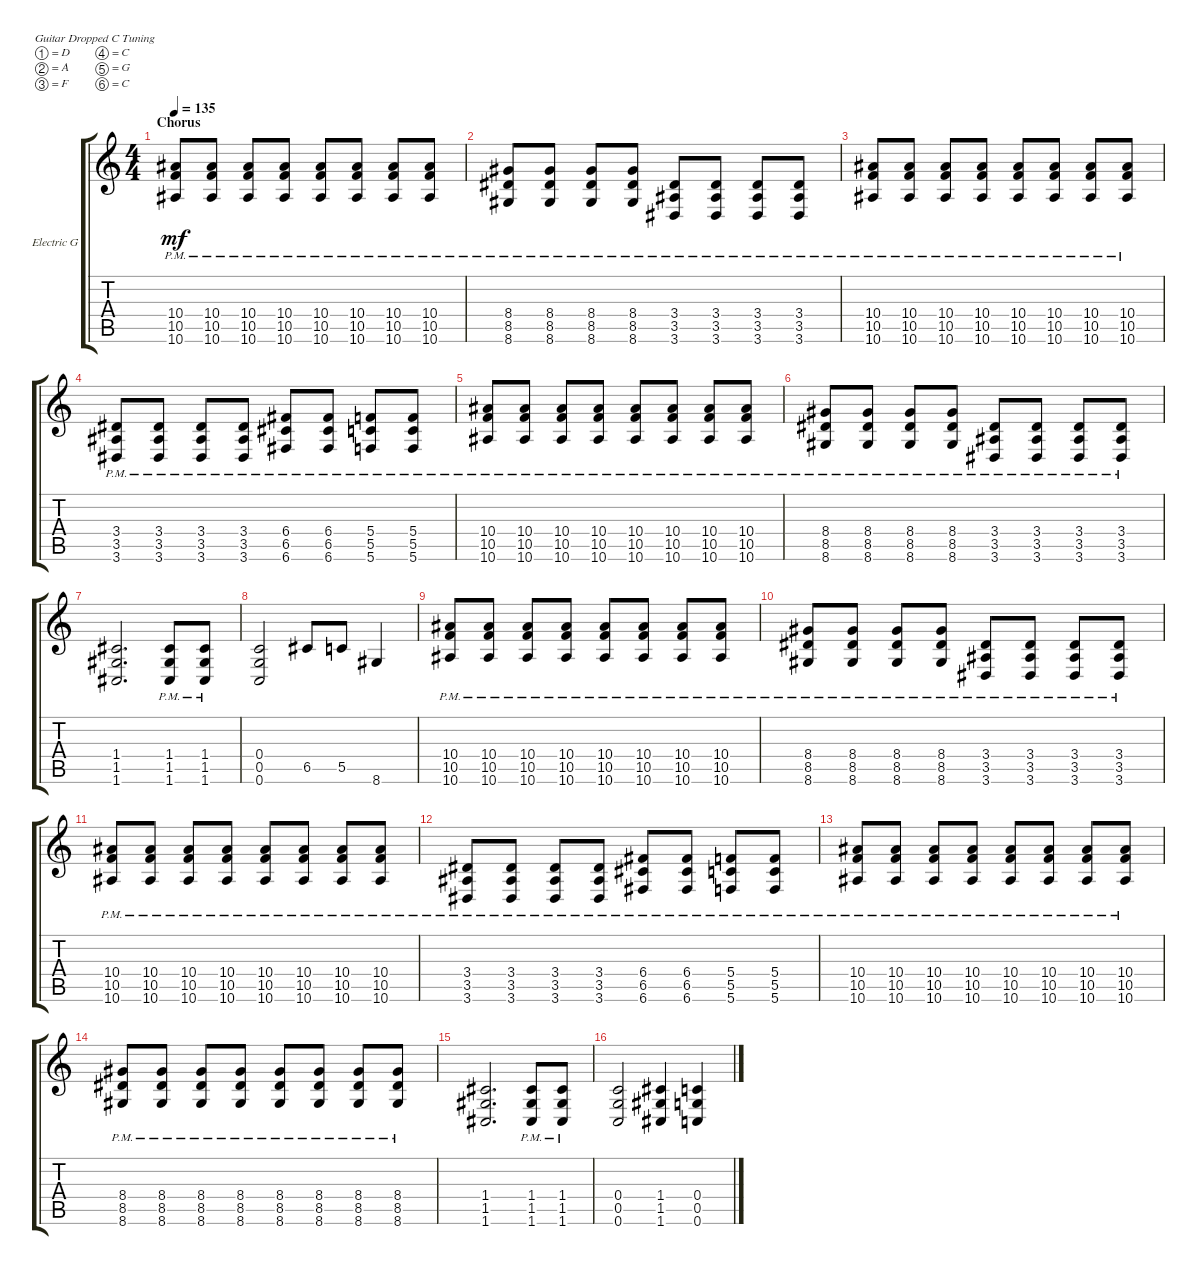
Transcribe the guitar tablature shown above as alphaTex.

\defaultSystemsLayout 4
\bracketExtendMode groupsimilarinstruments
\firstSystemTrackNameOrientation horizontal
\otherSystemsTrackNameOrientation horizontal
\track ("Electric Guitar" "Electric G") {instrument distortionguitar}
\staff {score tabs}
\tuning (D4 A3 F3 C3 G2 C2)
\ts (4 4)
\section ("" "Chorus")
\tempo 135
\clef g2
\scale
1.11728
\ks c
(10.6{pm} 10.5{pm} 10.4{pm}).8{dy mf} (10.6{pm} 10.5{pm} 10.4{pm}).8 (10.6{pm} 10.5{pm} 10.4{pm}).8 (10.6{pm} 10.5{pm} 10.4{pm}).8 (10.6{pm} 10.5{pm} 10.4{pm}).8 (10.6{pm} 10.5{pm} 10.4{pm}).8 (10.6{pm} 10.5{pm} 10.4{pm}).8 (10.6{pm} 10.5{pm} 10.4{pm}).8 |
\scale
0.960908 (8.6{pm} 8.4{pm} 8.5{pm}).8 (8.6{pm} 8.4{pm} 8.5{pm}).8 (8.6{pm} 8.4{pm} 8.5{pm}).8 (8.6{pm} 8.4{pm} 8.5{pm}).8 (3.6{pm} 3.5{pm} 3.4{pm}).8 (3.4{pm} 3.5{pm} 3.6{pm}).8 (3.6{pm} 3.5{pm} 3.4{pm}).8 (3.4{pm} 3.5{pm} 3.6{pm}).8 |
\scale
0.960908 (10.6{pm} 10.5{pm} 10.4{pm}).8 (10.6{pm} 10.5{pm} 10.4{pm}).8 (10.6{pm} 10.5{pm} 10.4{pm}).8 (10.6{pm} 10.5{pm} 10.4{pm}).8 (10.6{pm} 10.5{pm} 10.4{pm}).8 (10.6{pm} 10.5{pm} 10.4{pm}).8 (10.6{pm} 10.5{pm} 10.4{pm}).8 (10.6{pm} 10.5{pm} 10.4{pm}).8 |
\scale
0.960908 (3.6{pm} 3.5{pm} 3.4{pm}).8 (3.4{pm} 3.5{pm} 3.6{pm}).8 (3.6{pm} 3.5{pm} 3.4{pm}).8 (3.4{pm} 3.5{pm} 3.6{pm}).8 (6.6{pm} 6.4{pm} 6.5{pm}).8 (6.6{pm} 6.4{pm} 6.5{pm}).8 (5.6{pm} 5.4{pm} 5.5{pm}).8 (5.6{pm} 5.4{pm} 5.5{pm}).8 |
\scale
1.11728 (10.6{pm} 10.5{pm} 10.4{pm}).8 (10.6{pm} 10.5{pm} 10.4{pm}).8 (10.6{pm} 10.5{pm} 10.4{pm}).8 (10.6{pm} 10.5{pm} 10.4{pm}).8 (10.6{pm} 10.5{pm} 10.4{pm}).8 (10.6{pm} 10.5{pm} 10.4{pm}).8 (10.6{pm} 10.5{pm} 10.4{pm}).8 (10.6{pm} 10.5{pm} 10.4{pm}).8 |
\scale
0.960908 (8.6{pm} 8.4{pm} 8.5{pm}).8 (8.6{pm} 8.4{pm} 8.5{pm}).8 (8.6{pm} 8.4{pm} 8.5{pm}).8 (8.6{pm} 8.4{pm} 8.5{pm}).8 (3.6{pm} 3.5{pm} 3.4{pm}).8 (3.4{pm} 3.5{pm} 3.6{pm}).8 (3.6{pm} 3.5{pm} 3.4{pm}).8 (3.4{pm} 3.5{pm} 3.6{pm}).8 |
\scale
0.960908 (1.6 1.5 1.4).2{d} (1.6{pm} 1.5{pm} 1.4{pm}).8 (1.6{pm} 1.5{pm} 1.4{pm}).8 |
\scale
0.960908 (0.6 0.5 0.4).2 6.5.8 5.5.8 8.6.4 |
\scale
1.11728 (10.6{pm} 10.5{pm} 10.4{pm}).8 (10.6{pm} 10.5{pm} 10.4{pm}).8 (10.6{pm} 10.5{pm} 10.4{pm}).8 (10.6{pm} 10.5{pm} 10.4{pm}).8 (10.6{pm} 10.5{pm} 10.4{pm}).8 (10.6{pm} 10.5{pm} 10.4{pm}).8 (10.6{pm} 10.5{pm} 10.4{pm}).8 (10.6{pm} 10.5{pm} 10.4{pm}).8 |
\scale
0.960908 (8.6{pm} 8.4{pm} 8.5{pm}).8 (8.6{pm} 8.4{pm} 8.5{pm}).8 (8.6{pm} 8.4{pm} 8.5{pm}).8 (8.6{pm} 8.4{pm} 8.5{pm}).8 (3.6{pm} 3.5{pm} 3.4{pm}).8 (3.4{pm} 3.5{pm} 3.6{pm}).8 (3.6{pm} 3.5{pm} 3.4{pm}).8 (3.4{pm} 3.5{pm} 3.6{pm}).8 |
\scale
0.960908 (10.6{pm} 10.5{pm} 10.4{pm}).8 (10.6{pm} 10.5{pm} 10.4{pm}).8 (10.6{pm} 10.5{pm} 10.4{pm}).8 (10.6{pm} 10.5{pm} 10.4{pm}).8 (10.6{pm} 10.5{pm} 10.4{pm}).8 (10.6{pm} 10.5{pm} 10.4{pm}).8 (10.6{pm} 10.5{pm} 10.4{pm}).8 (10.6{pm} 10.5{pm} 10.4{pm}).8 |
\scale
0.960908 (3.6{pm} 3.5{pm} 3.4{pm}).8 (3.4{pm} 3.5{pm} 3.6{pm}).8 (3.6{pm} 3.5{pm} 3.4{pm}).8 (3.4{pm} 3.5{pm} 3.6{pm}).8 (6.6{pm} 6.4{pm} 6.5{pm}).8 (6.6{pm} 6.4{pm} 6.5{pm}).8 (5.6{pm} 5.4{pm} 5.5{pm}).8 (5.6{pm} 5.4{pm} 5.5{pm}).8 |
\scale
1.11728 (10.6{pm} 10.5{pm} 10.4{pm}).8 (10.6{pm} 10.5{pm} 10.4{pm}).8 (10.6{pm} 10.5{pm} 10.4{pm}).8 (10.6{pm} 10.5{pm} 10.4{pm}).8 (10.6{pm} 10.5{pm} 10.4{pm}).8 (10.6{pm} 10.5{pm} 10.4{pm}).8 (10.6{pm} 10.5{pm} 10.4{pm}).8 (10.6{pm} 10.5{pm} 10.4{pm}).8 |
\scale
0.960908 (8.6{pm} 8.4{pm} 8.5{pm}).8 (8.6{pm} 8.4{pm} 8.5{pm}).8 (8.6{pm} 8.4{pm} 8.5{pm}).8 (8.6{pm} 8.4{pm} 8.5{pm}).8 (8.6{pm} 8.4{pm} 8.5{pm}).8 (8.6{pm} 8.4{pm} 8.5{pm}).8 (8.6{pm} 8.4{pm} 8.5{pm}).8 (8.6{pm} 8.4{pm} 8.5{pm}).8 |
\scale
0.960908 (1.6 1.5 1.4).2{d} (1.6{pm} 1.5{pm} 1.4{pm}).8 (1.6{pm} 1.5{pm} 1.4{pm}).8 |
\scale
0.960908 (0.6 0.5 0.4).2 (1.6 1.5 1.4).4 (0.6 0.5 0.4).4
